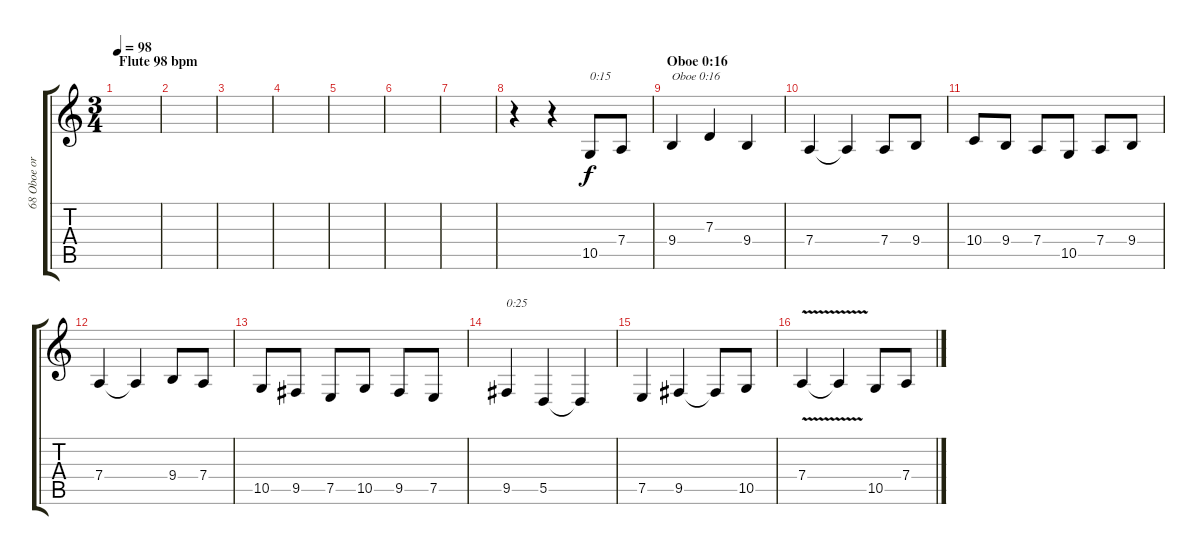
\track ("68 Oboe or Klarinet / 57 Trombone" "68 Oboe or") {instrument oboe}
\staff {score tabs}
\tuning (E4 B3 G3 D3 A2 E2) {hide}
\ts (3 4)
\section ("" "Flute 98 bpm")
\tempo 98
\clef g2
\ks c
|
|
|
|
|
|
|
r.4 r.4 10.5.8{txt "0:15"} 7.4.8 |
\section ("" "Oboe 0:16")
9.4.4{txt "Oboe 0:16"} 7.3.4 9.4.4 |
7.4.4 7.4{t}.4 7.4.8 9.4.8 |
10.4.8 9.4.8 7.4.8 10.5.8 7.4.8 9.4.8 |
7.4.4 7.4{t}.4 9.4.8 7.4.8 |
10.5.8 9.5.8 7.5.8 10.5.8 9.5.8 7.5.8 |
9.5.4{txt "0:25"} 5.5.4 5.5{t}.4 |
7.5.4 9.5.4 9.5{t}.8 10.5.8 |
7.4{v}.4{volume 4} 7.4{t}.4 10.5.8{volume 12} 7.4.8
